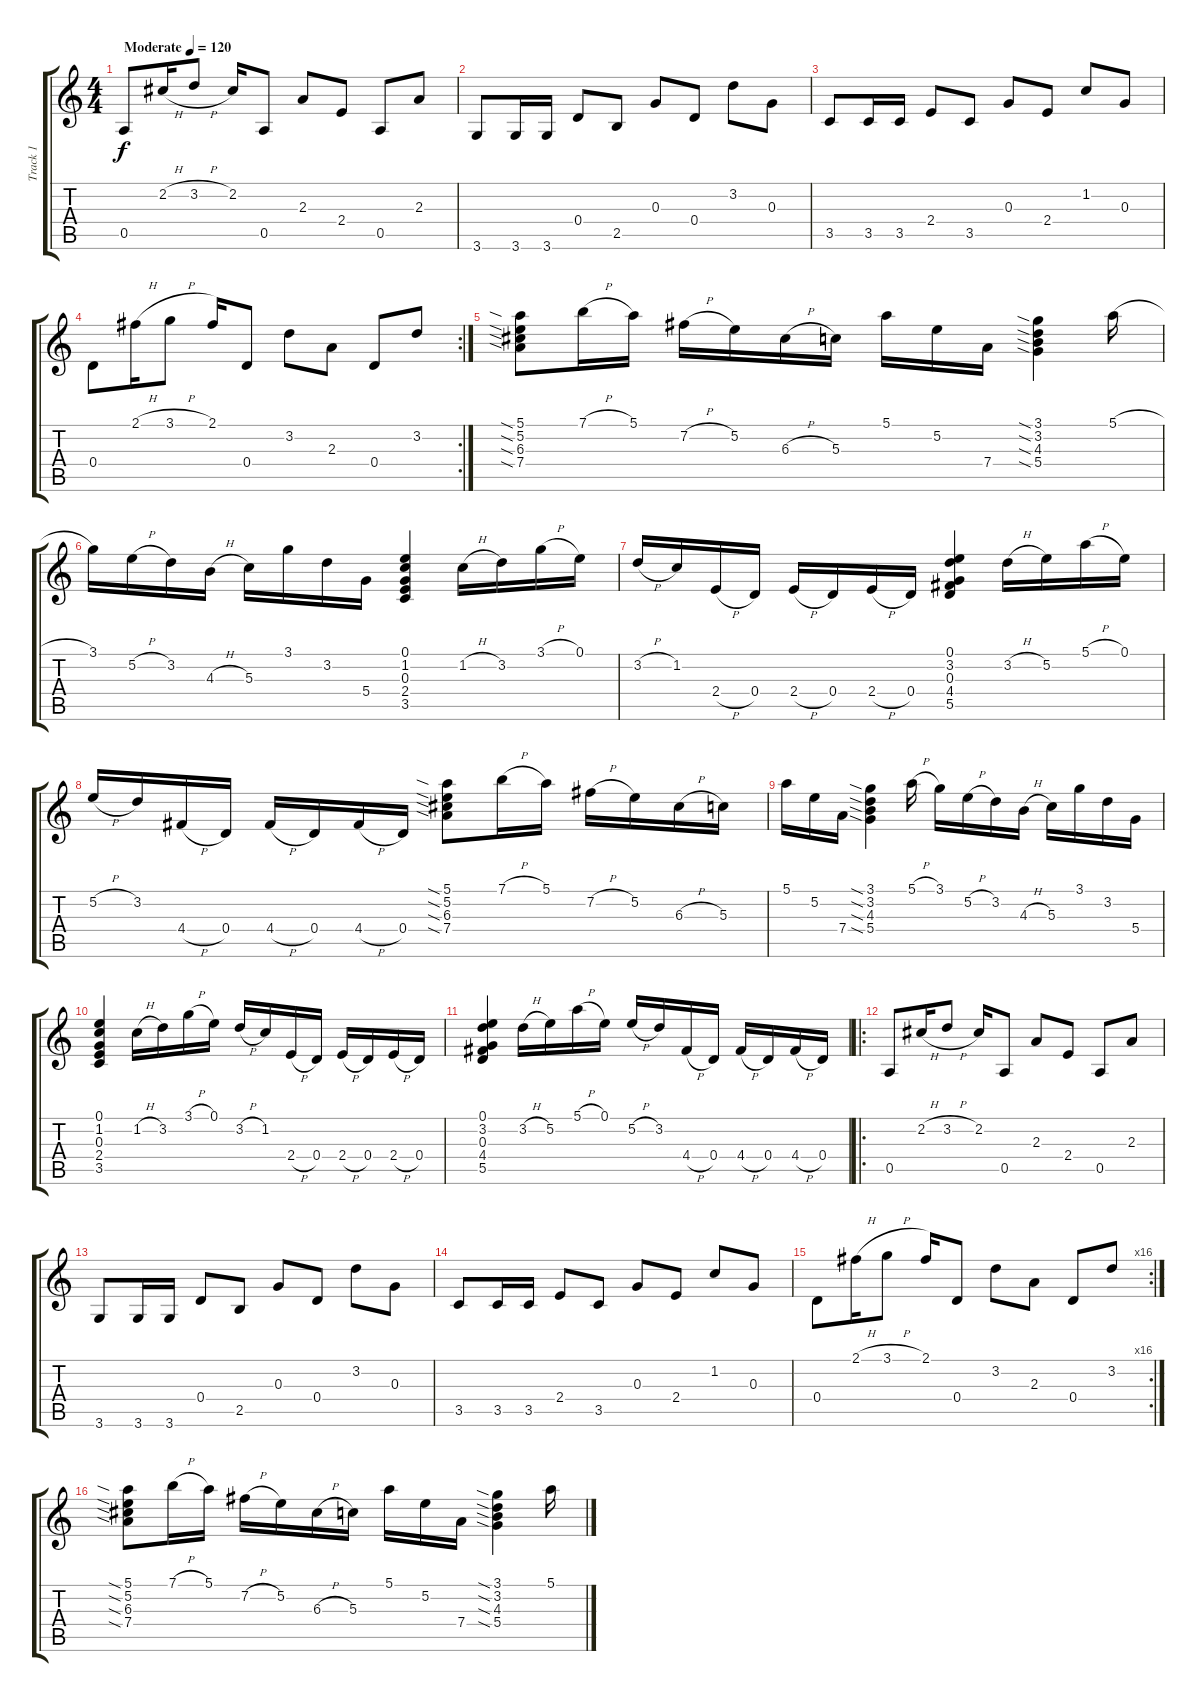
\track ("Track 1" "Track 1") {instrument acousticguitarsteel}
\staff {score tabs}
\tuning (E4 B3 G3 D3 A2 E2) {hide}
\ts (4 4)
\tempo (120 "Moderate")
\clef g2
\ks c
0.5.8{dy f instrument acousticguitarsteel} 2.2{h}.16 3.2{h}.8 2.2.16 0.5.8 2.3.8 2.4.8 0.5.8 2.3.8 |
3.6.8 3.6.16 3.6.16 0.4.8 2.5.8 0.3.8 0.4.8 3.2.8 0.3.8 |
3.5.8 3.5.16 3.5.16 2.4.8 3.5.8 0.3.8 2.4.8 1.2.8 0.3.8 |
\rc 2
0.4.8 2.1{h}.16 3.1{h}.8 2.1.16 0.4.8 3.2.8 2.3.8 0.4.8 3.2.8 |
(5.1{sia} 5.2{sia} 6.3{sia} 7.4{sia}).8 7.1{h}.16 5.1.16 7.2{h}.16 5.2.16 6.3{h}.16 5.3.16 5.1.16 5.2.16 7.4.16 (3.1{sia} 3.2{sia} 4.3{sia} 5.4{sia}).4 5.1{h}.16 |
3.1.16 5.2{h}.16 3.2.16 4.3{h}.16 5.3.16 3.1.16 3.2.16 5.4.16 (0.1 1.2 0.3 2.4 3.5).4 1.2{h}.16 3.2.16 3.1{h}.16 0.1.16 |
3.2{h}.16 1.2.16 2.4{h}.16 0.4.16 2.4{h}.16 0.4.16 2.4{h}.16 0.4.16 (0.1 3.2 0.3 4.4 5.5).4 3.2{h}.16 5.2.16 5.1{h}.16 0.1.16 |
5.2{h}.16 3.2.16 4.4{h}.16 0.4.16 4.4{h}.16 0.4.16 4.4{h}.16 0.4.16 (5.1{sia} 5.2{sia} 6.3{sia} 7.4{sia}).8 7.1{h}.16 5.1.16 7.2{h}.16 5.2.16 6.3{h}.16 5.3.16 |
5.1.16 5.2.16 7.4.16 (3.1{sia} 3.2{sia} 4.3{sia} 5.4{sia}).4 5.1{h}.16 3.1.16 5.2{h}.16 3.2.16 4.3{h}.16 5.3.16 3.1.16 3.2.16 5.4.16 |
(0.1 1.2 0.3 2.4 3.5).4 1.2{h}.16 3.2.16 3.1{h}.16 0.1.16 3.2{h}.16 1.2.16 2.4{h}.16 0.4.16 2.4{h}.16 0.4.16 2.4{h}.16 0.4.16 |
(0.1 3.2 0.3 4.4 5.5).4 3.2{h}.16 5.2.16 5.1{h}.16 0.1.16 5.2{h}.16 3.2.16 4.4{h}.16 0.4.16 4.4{h}.16 0.4.16 4.4{h}.16 0.4.16 |
\ro
0.5.8 2.2{h}.16 3.2{h}.8 2.2.16 0.5.8 2.3.8 2.4.8 0.5.8 2.3.8 |
3.6.8 3.6.16 3.6.16 0.4.8 2.5.8 0.3.8 0.4.8 3.2.8 0.3.8 |
3.5.8 3.5.16 3.5.16 2.4.8 3.5.8 0.3.8 2.4.8 1.2.8 0.3.8 |
\rc 16
0.4.8 2.1{h}.16 3.1{h}.8 2.1.16 0.4.8 3.2.8 2.3.8 0.4.8 3.2.8 |
(5.1{sia} 5.2{sia} 6.3{sia} 7.4{sia}).8 7.1{h}.16 5.1.16 7.2{h}.16 5.2.16 6.3{h}.16 5.3.16 5.1.16 5.2.16 7.4.16 (3.1{sia} 3.2{sia} 4.3{sia} 5.4{sia}).4 5.1{h}.16
